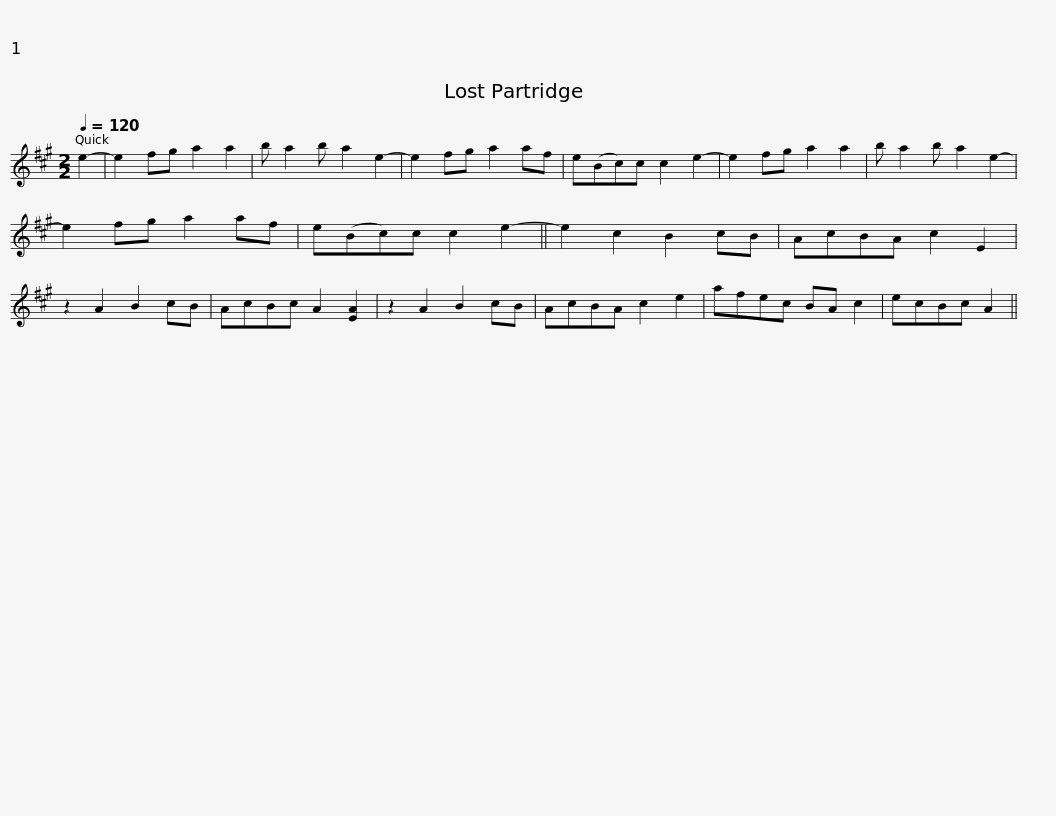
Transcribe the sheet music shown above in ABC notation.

X:1
L:1/8
Q:1/4=120
M:2/2
I:linebreak $
K:A
V:1 treble
V:1
 e2- | e2 fg a2 a2 | b a2 b a2 e2- | e2 fg a2 af | e(Bc)c c2 e2- | %5
 e2 fg a2 a2 | b a2 b a2 e2- |$ e2 fg a2 af | e(Bc)c c2 e2- || e2 c2 B2 cB | %10
 AcBA c2 E2 | z2 A2 B2 cB | AcBc A2 [EA]2 | z2 A2 B2 cB |$ AcBA c2 e2 | %15
 afec BA c2 | ecBc A2 || %17
